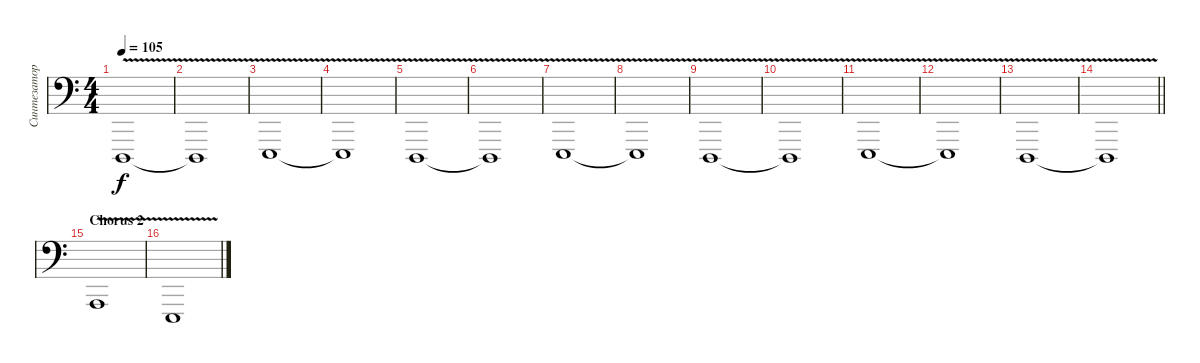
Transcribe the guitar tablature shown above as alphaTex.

\track ("Синтезатор" "Синтезатор") {instrument synthstrings2}
\staff {score}
\tuning (E3 B2 G2 D2 A1 D1) {hide}
\ts (4 4)
\tempo 105
\clef f4
\ks c
0.6{v}.1{dy f} |
0.6{t}.1 |
2.6{v}.1 |
2.6{t}.1 |
0.6{v}.1 |
0.6{t}.1 |
2.6{v}.1 |
2.6{t}.1 |
0.6{v}.1 |
0.6{t}.1 |
2.6{v}.1 |
2.6{t}.1 |
0.6{v}.1 |
\barLineRight lightlight
0.6{t}.1 |
\section ("" "Chorus 2")
7.6{v}.1 |
2.6{v}.1
